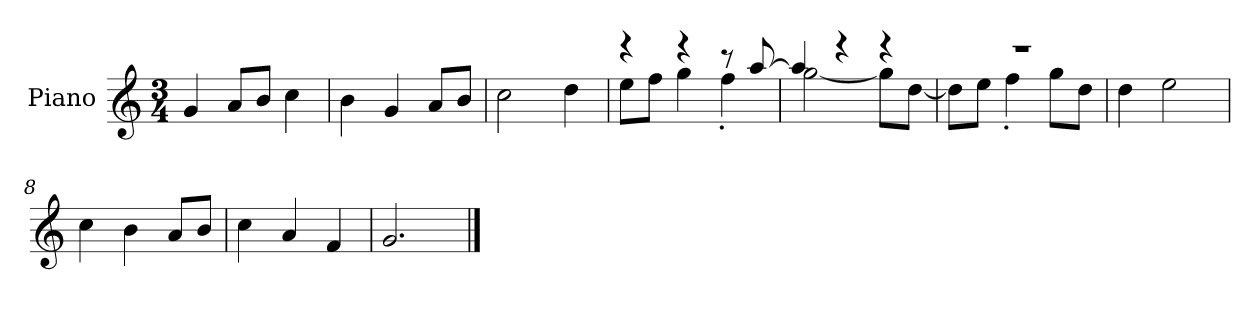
**kern
*part1
*staff1
*I"Piano
*I'P-no
*clefG2
*k[]
*M3/4
*MM176
=1
4g/
8a/L
8b/J
4cc\
=2
4b\
4g/
8a/L
8b/J
=3
2cc\
4dd\
=4
*^
4r	8ee\L
.	8ff\J
4r	4gg\
8r	4ff'\
[8aa/	.
=5	=5
4aa/]	[2gg\
4r	.
4r	8gg\L]
.	[8dd\J
=6	=6
2.r	8dd\L]
.	8ee\J
.	4ff'\
.	8gg\L
.	8dd\J
*v	*v
=7
4dd\
2ee\
=8
4cc\
4b\
8a/L
8b/J
=9
4cc\
4a/
4f/
!!LO:LB:g=z
=10
2.g/
==
*-
